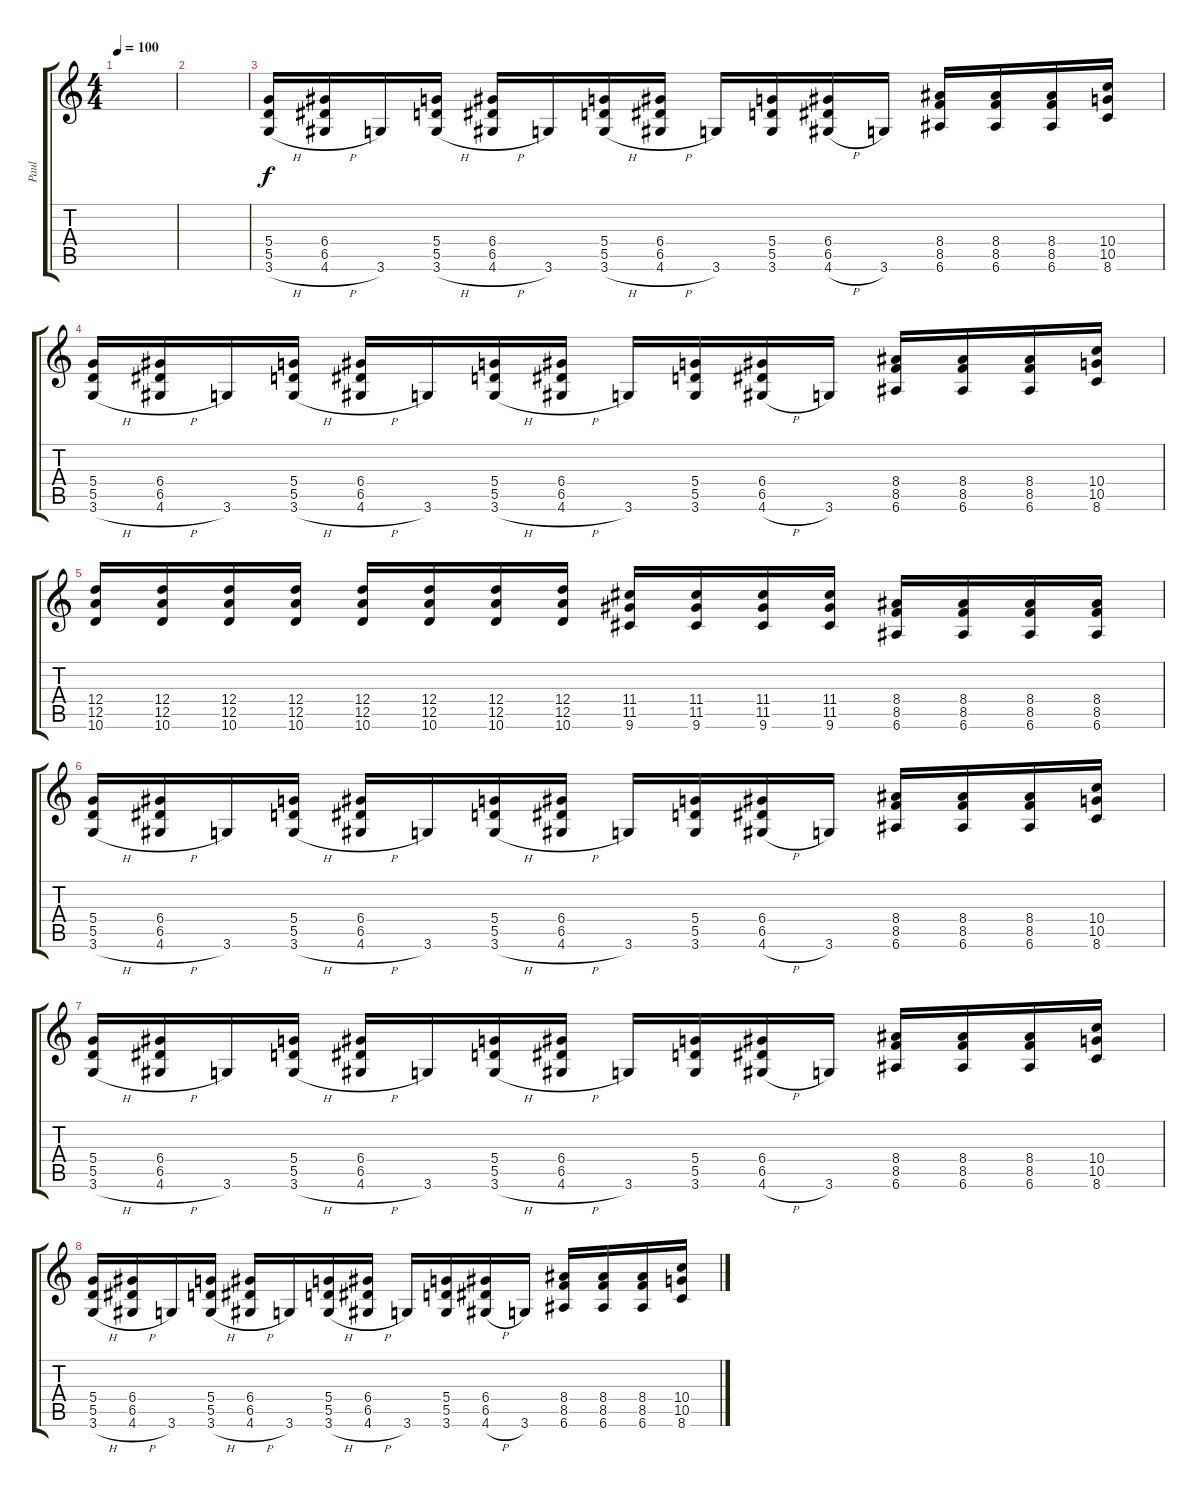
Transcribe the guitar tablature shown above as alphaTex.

\track ("Paul" "Paul") {instrument distortionguitar}
\staff {score tabs}
\tuning (E4 B3 G3 D3 A2 E2) {hide}
\ts (4 4)
\tempo 100
\clef g2
\ks c
|
|
(5.4 5.5 3.6{h}).16 (6.4 6.5 4.6{h}).16 3.6.16 (5.4 5.5 3.6{h}).16 (6.4 6.5 4.6{h}).16 3.6.16 (5.4 5.5 3.6{h}).16 (6.4 6.5 4.6{h}).16 3.6.16 (5.4 5.5 3.6).16 (6.4 6.5 4.6{h}).16 3.6.16 (8.4 8.5 6.6).16 (8.4 8.5 6.6).16 (8.4 8.5 6.6).16 (10.4 10.5 8.6).16 |
(5.4 5.5 3.6{h}).16 (6.4 6.5 4.6{h}).16 3.6.16 (5.4 5.5 3.6{h}).16 (6.4 6.5 4.6{h}).16 3.6.16 (5.4 5.5 3.6{h}).16 (6.4 6.5 4.6{h}).16 3.6.16 (5.4 5.5 3.6).16 (6.4 6.5 4.6{h}).16 3.6.16 (8.4 8.5 6.6).16 (8.4 8.5 6.6).16 (8.4 8.5 6.6).16 (10.4 10.5 8.6).16 |
(12.4 12.5 10.6).16 (12.4 12.5 10.6).16 (12.4 12.5 10.6).16 (12.4 12.5 10.6).16 (12.4 12.5 10.6).16 (12.4 12.5 10.6).16 (12.4 12.5 10.6).16 (12.4 12.5 10.6).16 (11.4 11.5 9.6).16 (11.4 11.5 9.6).16 (11.4 11.5 9.6).16 (11.4 11.5 9.6).16 (8.4 8.5 6.6).16 (8.4 8.5 6.6).16 (8.4 8.5 6.6).16 (8.4 8.5 6.6).16 |
(5.4 5.5 3.6{h}).16 (6.4 6.5 4.6{h}).16 3.6.16 (5.4 5.5 3.6{h}).16 (6.4 6.5 4.6{h}).16 3.6.16 (5.4 5.5 3.6{h}).16 (6.4 6.5 4.6{h}).16 3.6.16 (5.4 5.5 3.6).16 (6.4 6.5 4.6{h}).16 3.6.16 (8.4 8.5 6.6).16 (8.4 8.5 6.6).16 (8.4 8.5 6.6).16 (10.4 10.5 8.6).16 |
(5.4 5.5 3.6{h}).16 (6.4 6.5 4.6{h}).16 3.6.16 (5.4 5.5 3.6{h}).16 (6.4 6.5 4.6{h}).16 3.6.16 (5.4 5.5 3.6{h}).16 (6.4 6.5 4.6{h}).16 3.6.16 (5.4 5.5 3.6).16 (6.4 6.5 4.6{h}).16 3.6.16 (8.4 8.5 6.6).16 (8.4 8.5 6.6).16 (8.4 8.5 6.6).16 (10.4 10.5 8.6).16 |
(5.4 5.5 3.6{h}).16 (6.4 6.5 4.6{h}).16 3.6.16 (5.4 5.5 3.6{h}).16 (6.4 6.5 4.6{h}).16 3.6.16 (5.4 5.5 3.6{h}).16 (6.4 6.5 4.6{h}).16 3.6.16 (5.4 5.5 3.6).16 (6.4 6.5 4.6{h}).16 3.6.16 (8.4 8.5 6.6).16 (8.4 8.5 6.6).16 (8.4 8.5 6.6).16 (10.4 10.5 8.6).16
